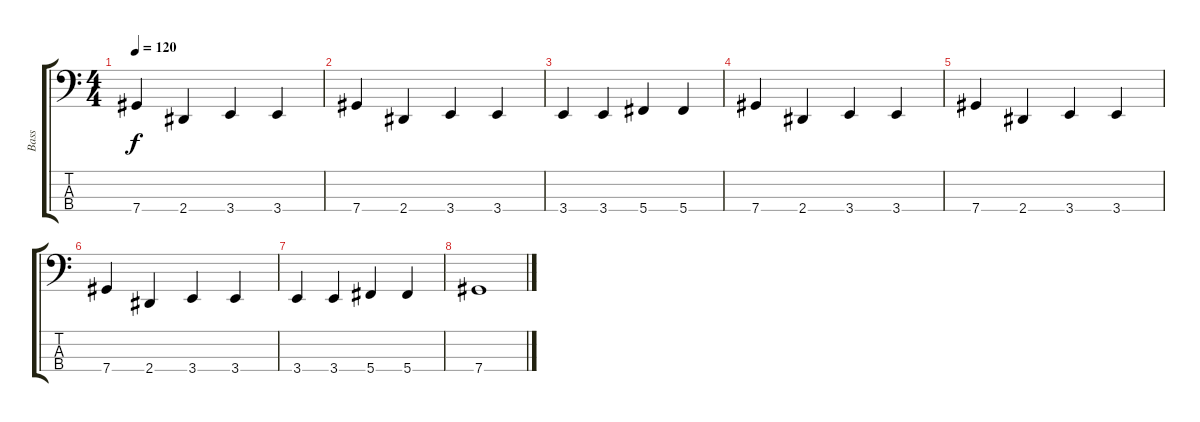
\track ("Bass" "Bass") {instrument electricbassfinger}
\staff {score tabs}
\tuning (G2 D2 A1 Db1) {hide}
\ts (4 4)
\tempo 120
\clef f4
\ks c
7.4.4{dy f} 2.4.4 3.4.4 3.4.4 |
7.4.4 2.4.4 3.4.4 3.4.4 |
3.4.4 3.4.4 5.4.4 5.4.4 |
7.4.4 2.4.4 3.4.4 3.4.4 |
7.4.4 2.4.4 3.4.4 3.4.4 |
7.4.4 2.4.4 3.4.4 3.4.4 |
3.4.4 3.4.4 5.4.4 5.4.4 |
7.4.1
